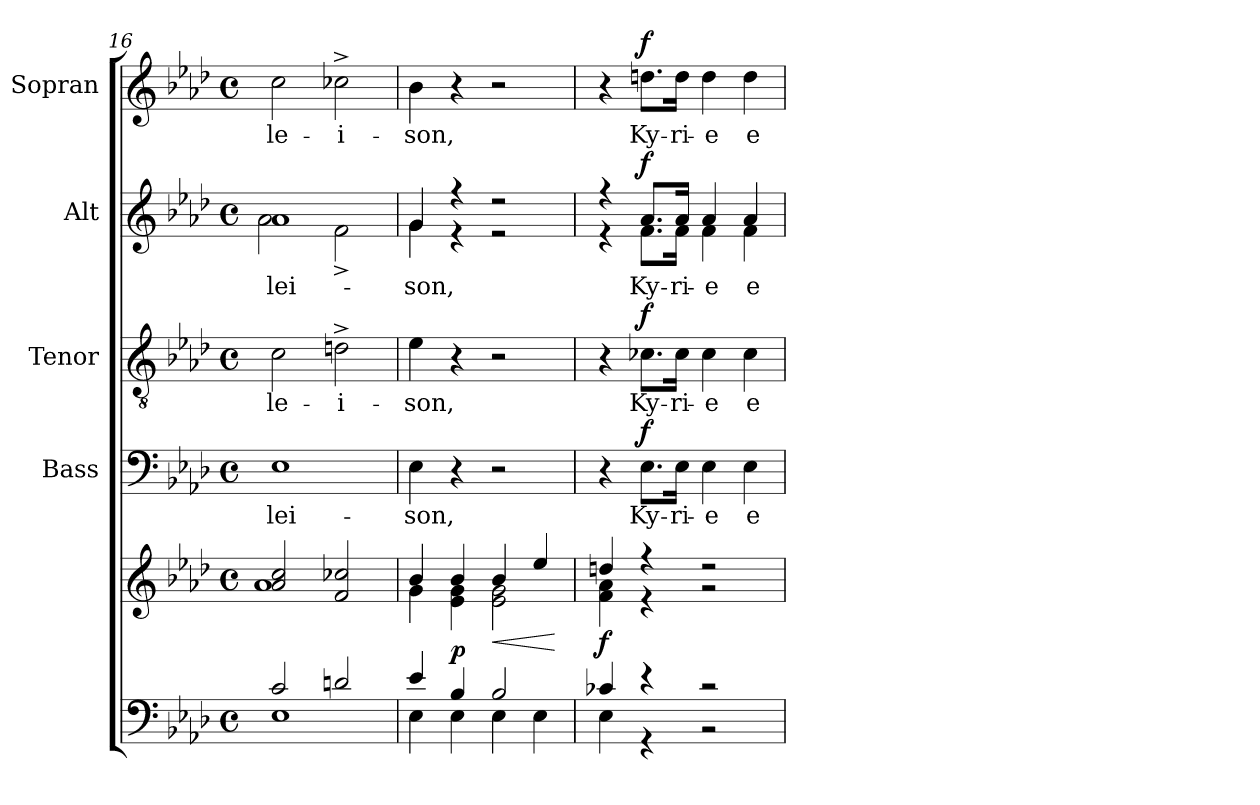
**kern	**kern	**dynam	**kern	**text	**dynam	**kern	**text	**dynam	**kern	**text	**dynam	**kern	**text	**dynam
*part5	*part5	*part5	*part4	*part4	*part4	*part3	*part3	*part3	*part2	*part2	*part2	*part1	*part1	*part1
*staff6	*staff5	*staff5/6	*staff4	*staff4	*staff4	*staff3	*staff3	*staff3	*staff2	*staff2	*staff2	*staff1	*staff1	*staff1
*	*	*	*I"Bass	*	*	*I"Tenor	*	*	*I"Alt	*	*	*I"Sopran	*	*
*	*	*	*I'B.	*	*	*I'T.	*	*	*I'A.	*	*	*I'S.	*	*
*clefF4	*clefG2	*	*clefF4	*	*	*clefGv2	*	*	*clefG2	*	*	*clefG2	*	*
*k[b-e-a-d-]	*k[b-e-a-d-]	*	*k[b-e-a-d-]	*	*	*k[b-e-a-d-]	*	*	*k[b-e-a-d-]	*	*	*k[b-e-a-d-]	*	*
*A-:	*A-:	*	*A-:	*	*	*A-:	*	*	*A-:	*	*	*A-:	*	*
*M4/4	*M4/4	*	*M4/4	*	*	*M4/4	*	*	*M4/4	*	*	*M4/4	*	*
*met(c)	*met(c)	*	*met(c)	*	*	*met(c)	*	*	*met(c)	*	*	*met(c)	*	*
=16	=16	=16	=16	=16	=16	=16	=16	=16	=16	=16	=16	=16	=16	=16
*^	*^	*	*	*	*	*	*	*	*	*	*	*	*	*
!	!	!	!	!	!	!LO:LY:b	!	!	!LO:LY:b	!	!	!LO:LY:b	!	!	!LO:LY:b	!
*	*	*	*	*	*	*	*	*	*	*	*^	*	*	*	*	*
2c/	1E-	2a-/ 2cc/	1a-	.	1E-	-lei-	.	2c\	-le-	.	1a-	2a-\	-lei-	.	2cc\	-le-	.
!	!	!	!	!	!	!	!	!	!LO:LY:b	!	!	!	!	!	!	!LO:LY:b	!
2dn/	.	2f/ 2cc-X/	.	.	.	.	.	2dn^>\	-i-	.	.	2f^>\	.	.	2cc-X^>\	-i-	.
=17	=17	=17	=17	=17	=17	=17	=17	=17	=17	=17	=17	=17	=17	=17	=17	=17	=17
!	!	!	!	!	!	!LO:LY:b	!	!	!LO:LY:b	!	!	!	!LO:LY:b	!	!	!LO:LY:b	!
4e-/	4E-\	4b-/	4g\	.	4E-\	-son,	.	4e-\	-son,	.	4g/	4g\	-son,	.	4b-\	-son,	.
!	!	!	!	!LO:DY:a=2	!	!	!	!	!	!	!	!	!	!	!	!	!
4B-/	4E-\	4b-/	4e-\ 4g\	p	4r	.	.	4r	.	.	4r	4r	.	.	4r	.	.
!	!	!	!	!LO:HP:b	!	!	!	!	!	!	!	!	!	!	!	!	!
2B-/	4E-\	4b-/	2e-\ 2g\	<	2r	.	.	2r	.	.	2r	2r	.	.	2r	.	.
.	4E-\	4ee-/	.	.	.	.	.	.	.	.	.	.	.	.	.	.	.
*v	*v	*	*	*	*	*	*	*	*	*	*v	*v	*	*	*	*	*
*	*v	*v	*	*	*	*	*	*	*	*	*	*	*	*	*
.	.	[	.	.	.	.	.	.	.	.	.	.	.	.
=18	=18	=18	=18	=18	=18	=18	=18	=18	=18	=18	=18	=18	=18	=18
*^	*^	*	*	*	*	*	*	*	*^	*	*	*	*	*
!	!	!	!	!LO:DY:b	!	!	!	!	!	!	!	!	!	!	!	!	!
4c-X/	4E-\	4ddn/	4f\ 4a-\	f	4r	.	.	4r	.	.	4r	4r	.	.	4r	.	.
!	!	!	!	!	!	!LO:LY:b	!LO:DY:a	!	!LO:LY:b	!LO:DY:a	!	!	!LO:LY:b	!LO:DY:a	!	!LO:LY:b	!LO:DY:a
4r	4r	4r	4r	.	8.E-\L	Ky-	f	8.c-X\L	Ky-	f	8.a-/L	8.f\L	Ky-	f	8.ddn\L	Ky-	f
!	!	!	!	!	!	!LO:LY:b	!	!	!LO:LY:b	!	!	!	!LO:LY:b	!	!	!LO:LY:b	!
.	.	.	.	.	16E-\Jk	-ri-	.	16c-\Jk	-ri-	.	16a-/Jk	16f\Jk	-ri-	.	16dd\Jk	-ri-	.
!	!	!	!	!	!	!LO:LY:b	!	!	!LO:LY:b	!	!	!	!LO:LY:b	!	!	!LO:LY:b	!
2r	2r	2r	2r	.	4E-\	-e	.	4c-\	-e	.	4a-/	4f\	-e	.	4dd\	-e	.
!	!	!	!	!	!	!LO:LY:b	!	!	!LO:LY:b	!	!	!	!LO:LY:b	!	!	!LO:LY:b	!
.	.	.	.	.	4E-\	e-	.	4c-\	e-	.	4a-/	4f\	e-	.	4dd\	e-	.
*v	*v	*	*	*	*	*	*	*	*	*	*v	*v	*	*	*	*	*
*	*v	*v	*	*	*	*	*	*	*	*	*	*	*	*	*
=	=	=	=	=	=	=	=	=	=	=	=	=	=	=
*-	*-	*-	*-	*-	*-	*-	*-	*-	*-	*-	*-	*-	*-	*-
